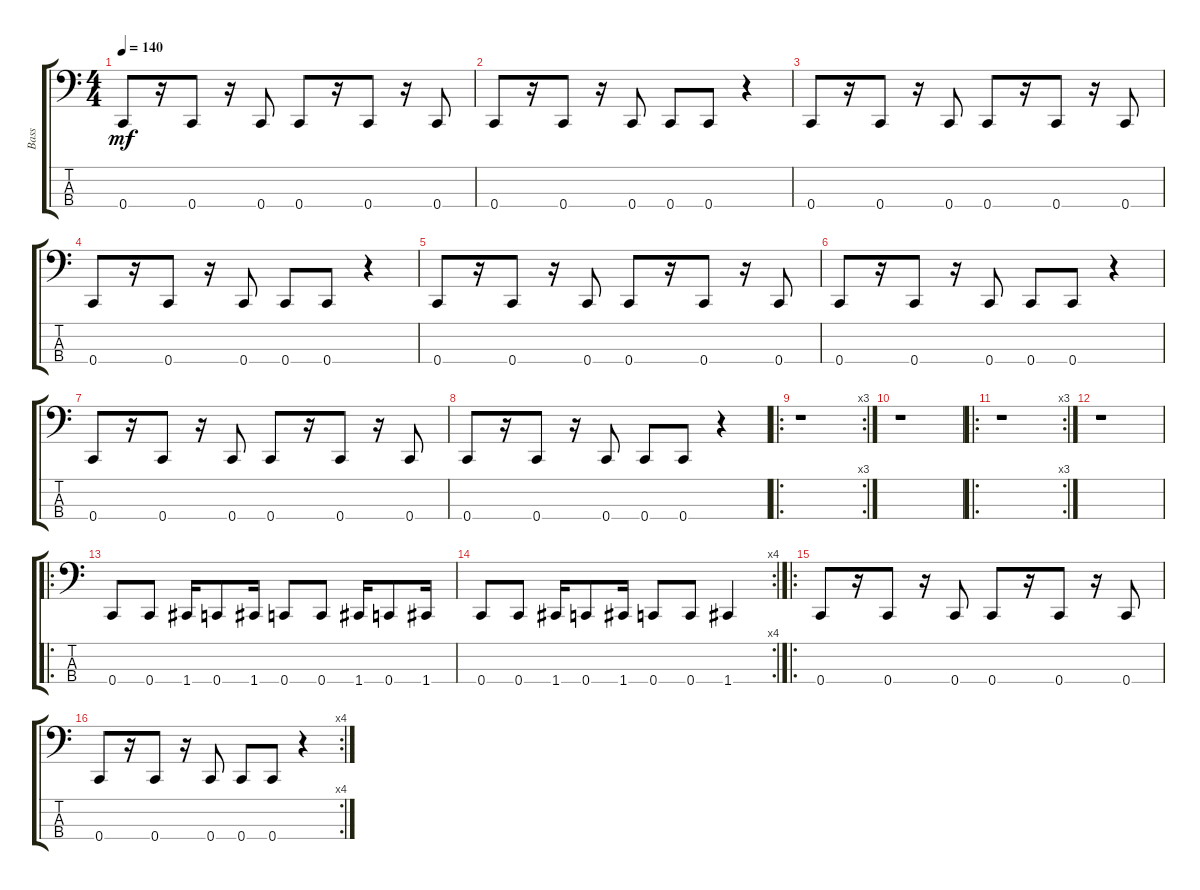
\track ("Bass" "Bass") {instrument electricbasspick}
\staff {score tabs}
\tuning (Db2 Ab1 Eb1 C1) {hide}
\ts (4 4)
\tempo 140
\clef f4
\ks c
0.4.8{dy mf} r.16 0.4.8 r.16 0.4.8 0.4.8 r.16 0.4.8 r.16 0.4.8 |
0.4.8 r.16 0.4.8 r.16 0.4.8 0.4.8 0.4.8 r.4 |
0.4.8 r.16 0.4.8 r.16 0.4.8 0.4.8 r.16 0.4.8 r.16 0.4.8 |
0.4.8 r.16 0.4.8 r.16 0.4.8 0.4.8 0.4.8 r.4 |
0.4.8 r.16 0.4.8 r.16 0.4.8 0.4.8 r.16 0.4.8 r.16 0.4.8 |
0.4.8 r.16 0.4.8 r.16 0.4.8 0.4.8 0.4.8 r.4 |
0.4.8 r.16 0.4.8 r.16 0.4.8 0.4.8 r.16 0.4.8 r.16 0.4.8 |
0.4.8 r.16 0.4.8 r.16 0.4.8 0.4.8 0.4.8 r.4 |
\ro
\rc 3
r.1 |
r.1 |
\ro
\rc 3
r.1 |
r.1 |
\ro
0.4.8 0.4.8 1.4.16 0.4.8 1.4.16 0.4.8 0.4.8 1.4.16 0.4.8 1.4.16 |
\rc 4
0.4.8 0.4.8 1.4.16 0.4.8 1.4.16 0.4.8 0.4.8 1.4.4 |
\ro
0.4.8 r.16 0.4.8 r.16 0.4.8 0.4.8 r.16 0.4.8 r.16 0.4.8 |
\rc 4
0.4.8 r.16 0.4.8 r.16 0.4.8 0.4.8 0.4.8 r.4
